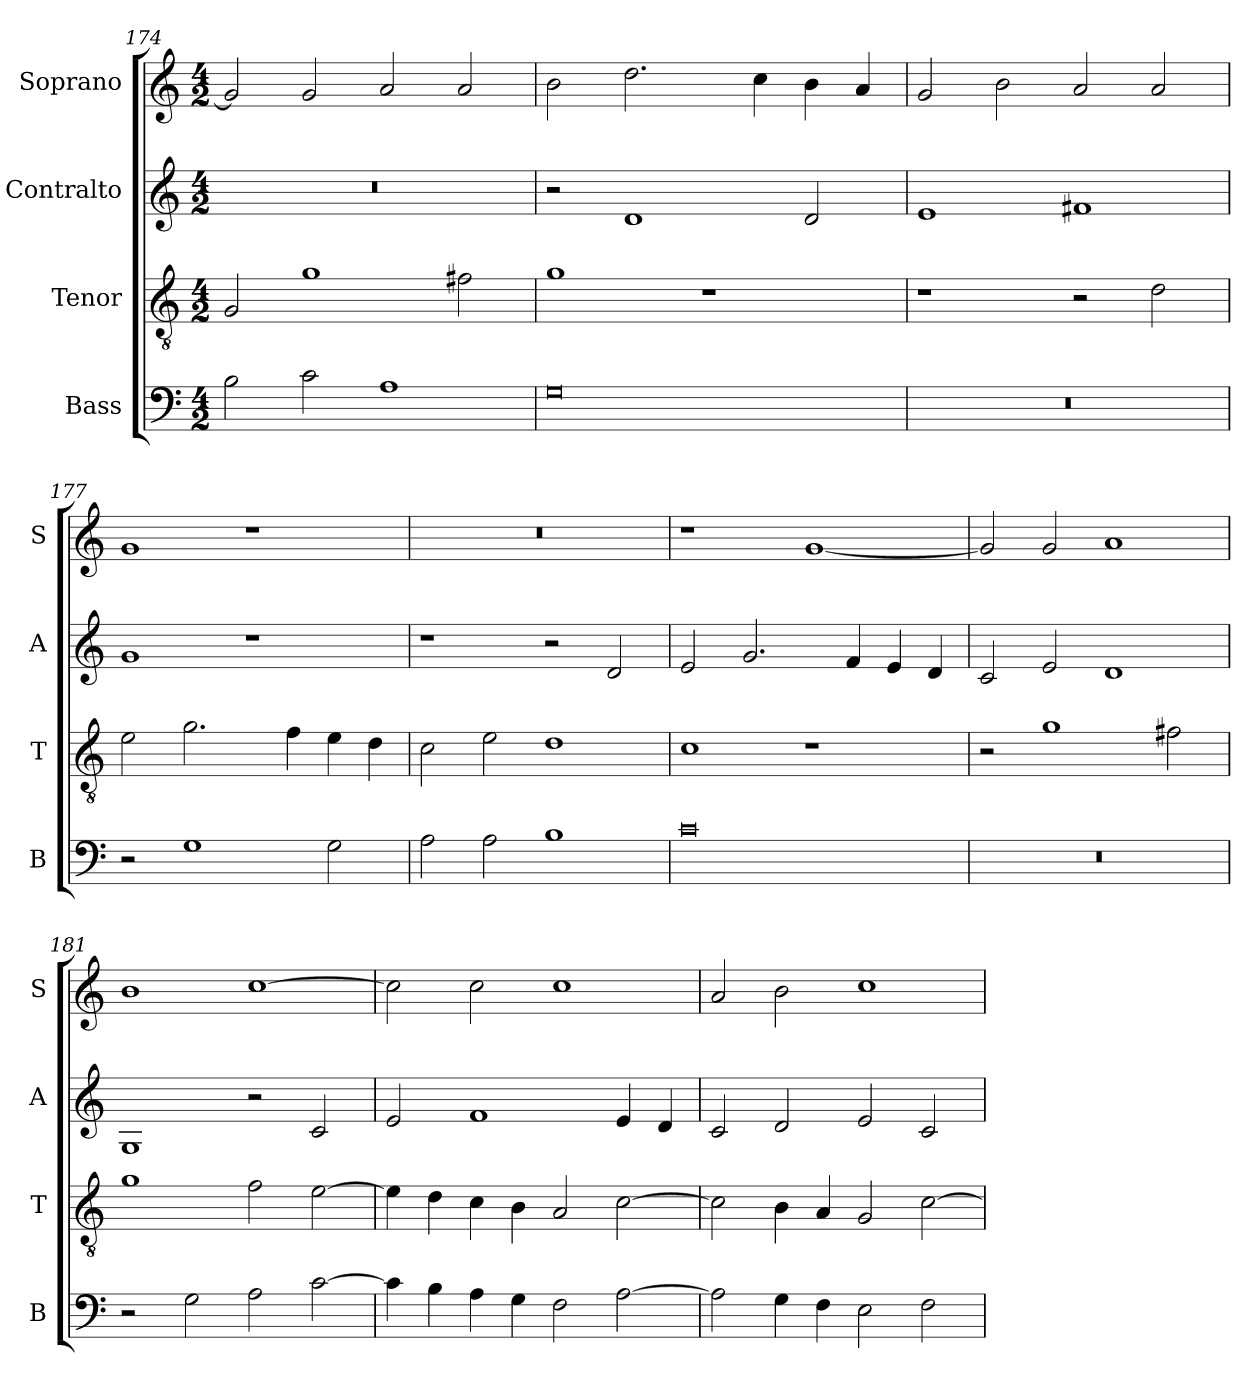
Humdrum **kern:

**kern	**kern	**kern	**kern
*part4	*part3	*part2	*part1
*staff4	*staff3	*staff2	*staff1
*I"Bass	*I"Tenor	*I"Contralto	*I"Soprano
*I'B	*I'T	*I'A	*I'S
*clefF4	*clefGv2	*clefG2	*clefG2
*k[]	*k[]	*k[]	*k[]
*G:mix	*G:mix	*G:mix	*G:mix
*M4/2	*M4/2	*M4/2	*M4/2
=174	=174	=174	=174
2B	2G	0r	2g]
2c	1g	.	2g
1A	.	.	2a
.	2f#X	.	2a
=175	=175	=175	=175
0G	1g	2r	2b
.	.	1d	2.dd
.	1r	.	.
.	.	.	4cc
.	.	2d	4b
.	.	.	4a
=176	=176	=176	=176
0r	1r	1e	2g
.	.	.	2b
.	2r	1f#X	2a
.	2d	.	2a
=177	=177	=177	=177
2r	2e	1g	1g
1G	2.g	.	.
.	.	1r	1r
.	4f	.	.
2G	4e	.	.
.	4d	.	.
=178	=178	=178	=178
2A	2c	1r	0r
2A	2e	.	.
1B	1d	2r	.
.	.	2d	.
=179	=179	=179	=179
0c	1c	2e	1r
.	.	2.g	.
.	1r	.	[1g
.	.	4f	.
.	.	4e	.
.	.	4d	.
=180	=180	=180	=180
0r	2r	2c	2g]
.	1g	2e	2g
.	.	1d	1a
.	2f#X	.	.
=181	=181	=181	=181
2r	1g	1G	1b
2G	.	.	.
2A	2f	2r	[1cc
[2c	[2e	2c	.
=182	=182	=182	=182
4c]	4e]	2e	2cc]
4B	4d	.	.
4A	4c	1f	2cc
4G	4B	.	.
2F	2A	.	1cc
[2A	[2c	4e	.
.	.	4d	.
=183	=183	=183	=183
2A]	2c]	2c	2a
4G	4B	2d	2b
4F	4A	.	.
2E	2G	2e	1cc
2F	[2c	2c	.
=	=	=	=
*-	*-	*-	*-
